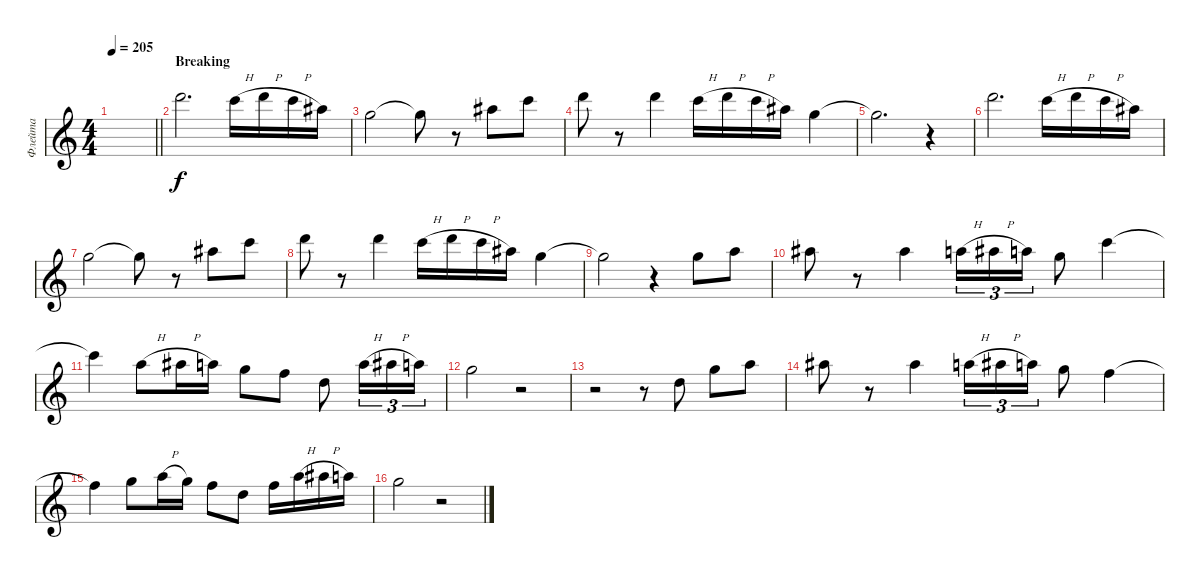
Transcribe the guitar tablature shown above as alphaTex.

\track ("Флейта" "Флейта") {instrument flute}
\staff {score}
\tuning (E4 B3 G3 D3 A2 E2) {hide}
\ts (4 4)
\tempo 205
\clef g2
\barLineRight lightlight
\ks aminor
|
\section ("" "Breaking")
22.1.2{d} 20.1{h}.16 22.1{h}.16 20.1{h}.16 18.1.16 |
20.2.2 20.2{t}.8 r.8 18.1.8 20.1.8 |
22.1.8 r.8 22.1.4 20.1{h}.16 22.1{h}.16 20.1{h}.16 18.1.16 20.2.4 |
20.2{t}.2{d} r.4 |
22.1.2{d} 20.1{h}.16 22.1{h}.16 20.1{h}.16 18.1.16 |
20.2.2 20.2{t}.8 r.8 18.1.8 20.1.8 |
22.1.8 r.8 22.1.4 20.1{h}.16 22.1{h}.16 20.1{h}.16 18.1.16 20.2.4 |
20.2{t}.2 r.4 20.2.8 22.2.8 |
18.1.8 r.8 18.1.4 17.1{h}.16{tu (3 2)} 18.1{h}.16{tu (3 2)} 17.1.16{tu (3 2)} 20.2.8 20.1.4 |
20.1{t}.4 17.1{h}.8 18.1{h}.16 17.1.16 20.2.8 18.2.8 19.3.8 17.1{h}.16{tu (3 2)} 18.1{h}.16{tu (3 2)} 17.1.16{tu (3 2)} |
20.2.2 r.2 |
r.2 r.8 19.3.8 20.2.8 22.2.8 |
18.1.8 r.8 18.1.4 17.1{h}.16{tu (3 2)} 18.1{h}.16{tu (3 2)} 17.1.16{tu (3 2)} 20.2.8 18.2.4 |
18.2{t}.4 15.1.8 17.1{h}.16 15.1.16 18.2.8 15.2.8 18.2.16 17.1{h}.16 18.1{h}.16 17.1.16 |
15.1.2 r.2
